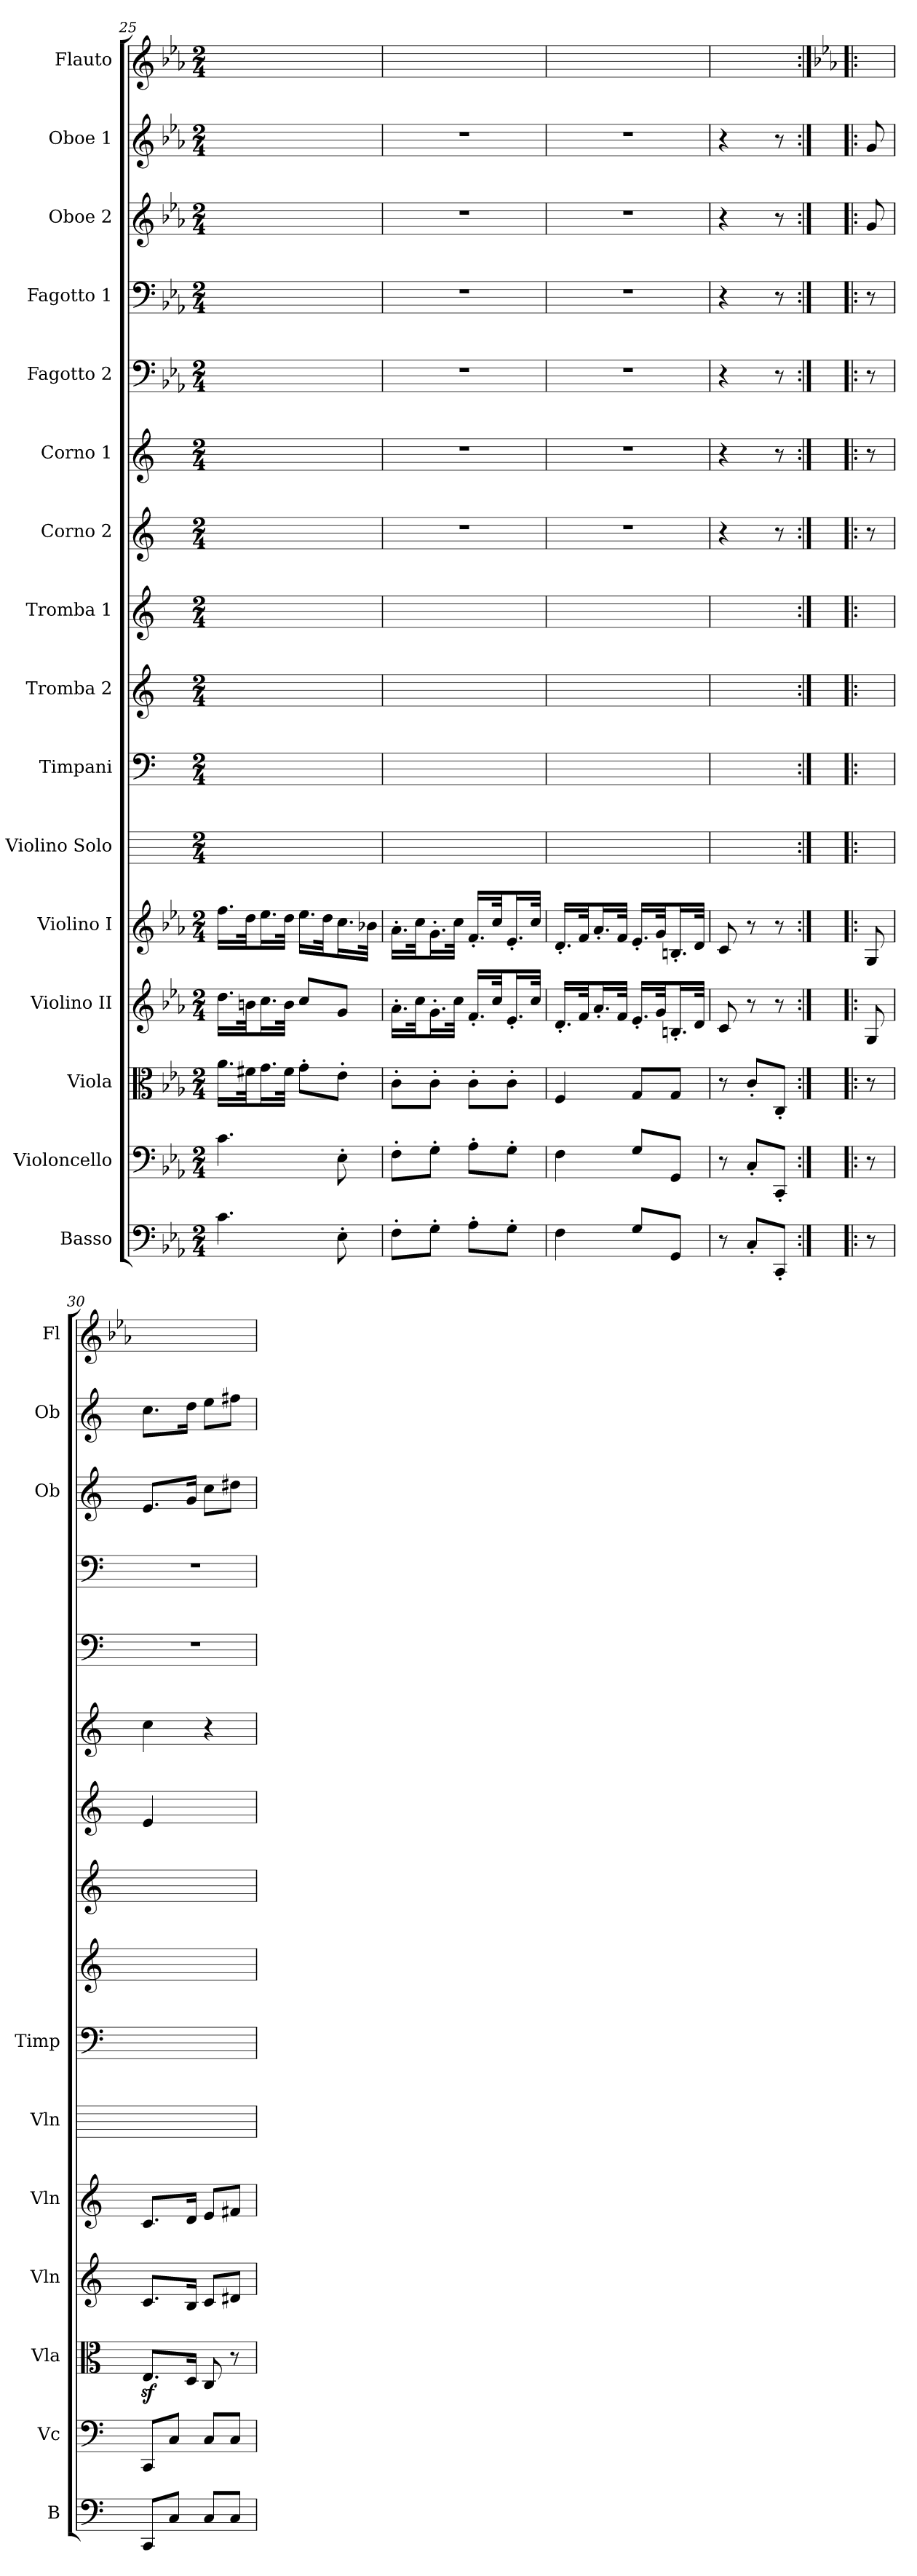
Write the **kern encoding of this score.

**kern	**kern	**kern	**kern	**kern	**kern	**kern	**kern	**kern	**kern	**kern	**kern	**kern	**kern	**kern	**kern
*part16	*part15	*part14	*part13	*part12	*part11	*part10	*part9	*part8	*part7	*part6	*part5	*part4	*part3	*part2	*part1
*staff16	*staff15	*staff14	*staff13	*staff12	*staff11	*staff10	*staff9	*staff8	*staff7	*staff6	*staff5	*staff4	*staff3	*staff2	*staff1
*I"Basso	*I"Violoncello	*I"Viola	*I"Violino II	*I"Violino I	*I"Violino Solo	*I"Timpani	*I"Tromba 2	*I"Tromba 1	*I"Corno 2	*I"Corno 1	*I"Fagotto 2	*I"Fagotto 1	*I"Oboe 2	*I"Oboe 1	*I"Flauto
*I'B	*I'Vc	*I'Vla	*I'Vln	*I'Vln	*I'Vln	*I'Timp	*	*	*	*	*	*	*I'Ob	*I'Ob	*I'Fl
*clefF4	*clefF4	*clefC3	*clefG2	*clefG2	*	*clefF4	*clefG2	*clefG2	*clefG2	*clefG2	*clefF4	*clefF4	*clefG2	*clefG2	*clefG2
*ITrd7c12	*	*	*	*	*	*	*	*	*ITrd7c12	*ITrd7c12	*	*	*	*	*
*k[b-e-a-]	*k[b-e-a-]	*k[b-e-a-]	*k[b-e-a-]	*k[b-e-a-]	*	*	*	*	*	*	*k[b-e-a-]	*k[b-e-a-]	*k[b-e-a-]	*k[b-e-a-]	*k[b-e-a-]
*M2/4	*M2/4	*M2/4	*M2/4	*M2/4	*M2/4	*M2/4	*M2/4	*M2/4	*M2/4	*M2/4	*M2/4	*M2/4	*M2/4	*M2/4	*M2/4
=25	=25	=25	=25	=25	=25	=25	=25	=25	=25	=25	=25	=25	=25	=25	=25
4.C	4.c	16.a-\LL	16.dd\LL	16.ff\LL	2ryy	2ryy	2ryy	2ryy	2ryy	2ryy	2ryy	2ryy	2ryy	2ryy	2ryy
.	.	32f#X\Jk	32bn\Jk	32dd\Jk	.	.	.	.	.	.	.	.	.	.	.
.	.	16.g\L	16.cc\L	16.ee-\L	.	.	.	.	.	.	.	.	.	.	.
.	.	32f#\JJk	32b\JJk	32dd\JJk	.	.	.	.	.	.	.	.	.	.	.
.	.	8g'\L	8cc/L	16.ee-\LL	.	.	.	.	.	.	.	.	.	.	.
.	.	.	.	32dd\Jk	.	.	.	.	.	.	.	.	.	.	.
8EE-'	8E-'	8e-'\J	8g/J	16.cc\L	.	.	.	.	.	.	.	.	.	.	.
.	.	.	.	32b-X\JJk	.	.	.	.	.	.	.	.	.	.	.
=26	=26	=26	=26	=26	=26	=26	=26	=26	=26	=26	=26	=26	=26	=26	=26
8FF'\L	8F'\L	8c'\L	16.a-'\LL	16.a-'\LL	2ryy	2ryy	2ryy	2ryy	2r	2r	2r	2r	2r	2r	2ryy
.	.	.	32cc\Jk	32cc\Jk	.	.	.	.	.	.	.	.	.	.	.
8GG'\J	8G'\J	8c'\J	16.g'\L	16.g'\L	.	.	.	.	.	.	.	.	.	.	.
.	.	.	32cc\JJk	32cc\JJk	.	.	.	.	.	.	.	.	.	.	.
8AA-'\L	8A-'\L	8c'\L	16.f'/LL	16.f'/LL	.	.	.	.	.	.	.	.	.	.	.
.	.	.	32cc/Jk	32cc/Jk	.	.	.	.	.	.	.	.	.	.	.
8GG'\J	8G'\J	8c'\J	16.e-'/L	16.e-'/L	.	.	.	.	.	.	.	.	.	.	.
.	.	.	32cc/JJk	32cc/JJk	.	.	.	.	.	.	.	.	.	.	.
=27	=27	=27	=27	=27	=27	=27	=27	=27	=27	=27	=27	=27	=27	=27	=27
4FF	4F	4F	16.d'/LL	16.d'/LL	2ryy	2ryy	2ryy	2ryy	2r	2r	2r	2r	2r	2r	2ryy
.	.	.	32f/Jk	32f/Jk	.	.	.	.	.	.	.	.	.	.	.
.	.	.	16.a-'/L	16.a-'/L	.	.	.	.	.	.	.	.	.	.	.
.	.	.	32f/JJk	32f/JJk	.	.	.	.	.	.	.	.	.	.	.
8GG/L	8G/L	8G/L	16.e-'/LL	16.e-'/LL	.	.	.	.	.	.	.	.	.	.	.
.	.	.	32g/Jk	32g/Jk	.	.	.	.	.	.	.	.	.	.	.
8GGG/J	8GG/J	8G/J	16.Bn'/L	16.Bn'/L	.	.	.	.	.	.	.	.	.	.	.
.	.	.	32d/JJk	32d/JJk	.	.	.	.	.	.	.	.	.	.	.
=28	=28	=28	=28	=28	=28	=28	=28	=28	=28	=28	=28	=28	=28	=28	=28
8r	8r	8r	8c	8c	4.ryy	4.ryy	4.ryy	4.ryy	4r	4r	4r	4r	4r	4r	4.ryy
8CC'/L	8C'/L	8c'/L	8r	8r	.	.	.	.	.	.	.	.	.	.	.
8CCC'/J	8CC'/J	8C'/J	8r	8r	.	.	.	.	8r	8r	8r	8r	8r	8r	.
=29:|!|:	=29:|!|:	=29:|!|:	=29:|!|:	=29:|!|:	=29:|!|:	=29:|!|:	=29:|!|:	=29:|!|:	=29:|!|:	=29:|!|:	=29:|!|:	=29:|!|:	=29:|!|:	=29:|!|:	=29:|!|:
*k[]	*k[]	*k[]	*k[]	*k[]	*	*	*	*	*	*	*k[]	*k[]	*k[]	*k[]	*
8r	8r	8r	8G	8G	8ryy	8ryy	8ryy	8ryy	8r	8r	8r	8r	8g	8g	8ryy
=30	=30	=30	=30	=30	=30	=30	=30	=30	=30	=30	=30	=30	=30	=30	=30
8CCC/L	8CC/L	8.Ez/L	8.c/L	8.c/L	2ryy	2ryy	2ryy	2ryy	4E	4c	2r	2r	8.e/L	8.cc\L	2ryy
8CC/J	8C/J	.	.	.	.	.	.	.	.	.	.	.	.	.	.
.	.	16D/Jk	16B/Jk	16d/Jk	.	.	.	.	.	.	.	.	16g/Jk	16dd\Jk	.
8CC/L	8C/L	8C	8c/L	8e/L	.	.	.	.	4ryy	4r	.	.	8cc\L	8ee\L	.
8CC/J	8C/J	8r	8d#X/J	8f#X/J	.	.	.	.	.	.	.	.	8dd#X\J	8ff#X\J	.
=	=	=	=	=	=	=	=	=	=	=	=	=	=	=	=
*-	*-	*-	*-	*-	*-	*-	*-	*-	*-	*-	*-	*-	*-	*-	*-
